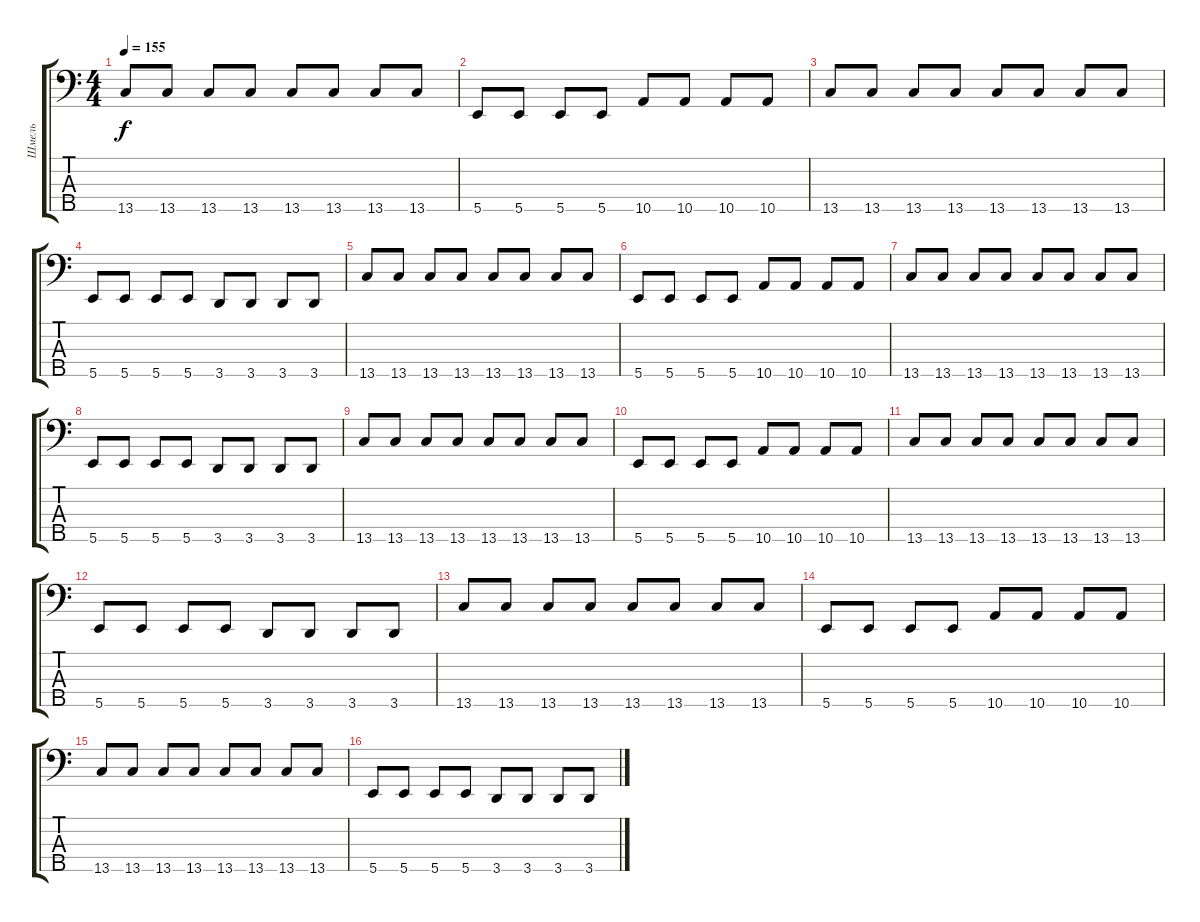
\track ("Шмель" "Шмель") {instrument electricbassfinger}
\staff {score tabs}
\tuning (G2 D2 A1 E1 B0) {hide}
\ts (4 4)
\tempo 155
\clef f4
\ks c
13.5.8{dy f} 13.5.8 13.5.8 13.5.8 13.5.8 13.5.8 13.5.8 13.5.8 |
5.5.8 5.5.8 5.5.8 5.5.8 10.5.8 10.5.8 10.5.8 10.5.8 |
13.5.8 13.5.8 13.5.8 13.5.8 13.5.8 13.5.8 13.5.8 13.5.8 |
5.5.8 5.5.8 5.5.8 5.5.8 3.5.8 3.5.8 3.5.8 3.5.8 |
13.5.8 13.5.8 13.5.8 13.5.8 13.5.8 13.5.8 13.5.8 13.5.8 |
5.5.8 5.5.8 5.5.8 5.5.8 10.5.8 10.5.8 10.5.8 10.5.8 |
13.5.8 13.5.8 13.5.8 13.5.8 13.5.8 13.5.8 13.5.8 13.5.8 |
5.5.8 5.5.8 5.5.8 5.5.8 3.5.8 3.5.8 3.5.8 3.5.8 |
13.5.8 13.5.8 13.5.8 13.5.8 13.5.8 13.5.8 13.5.8 13.5.8 |
5.5.8 5.5.8 5.5.8 5.5.8 10.5.8 10.5.8 10.5.8 10.5.8 |
13.5.8 13.5.8 13.5.8 13.5.8 13.5.8 13.5.8 13.5.8 13.5.8 |
5.5.8 5.5.8 5.5.8 5.5.8 3.5.8 3.5.8 3.5.8 3.5.8 |
13.5.8 13.5.8 13.5.8 13.5.8 13.5.8 13.5.8 13.5.8 13.5.8 |
5.5.8 5.5.8 5.5.8 5.5.8 10.5.8 10.5.8 10.5.8 10.5.8 |
13.5.8 13.5.8 13.5.8 13.5.8 13.5.8 13.5.8 13.5.8 13.5.8 |
5.5.8 5.5.8 5.5.8 5.5.8 3.5.8 3.5.8 3.5.8 3.5.8
